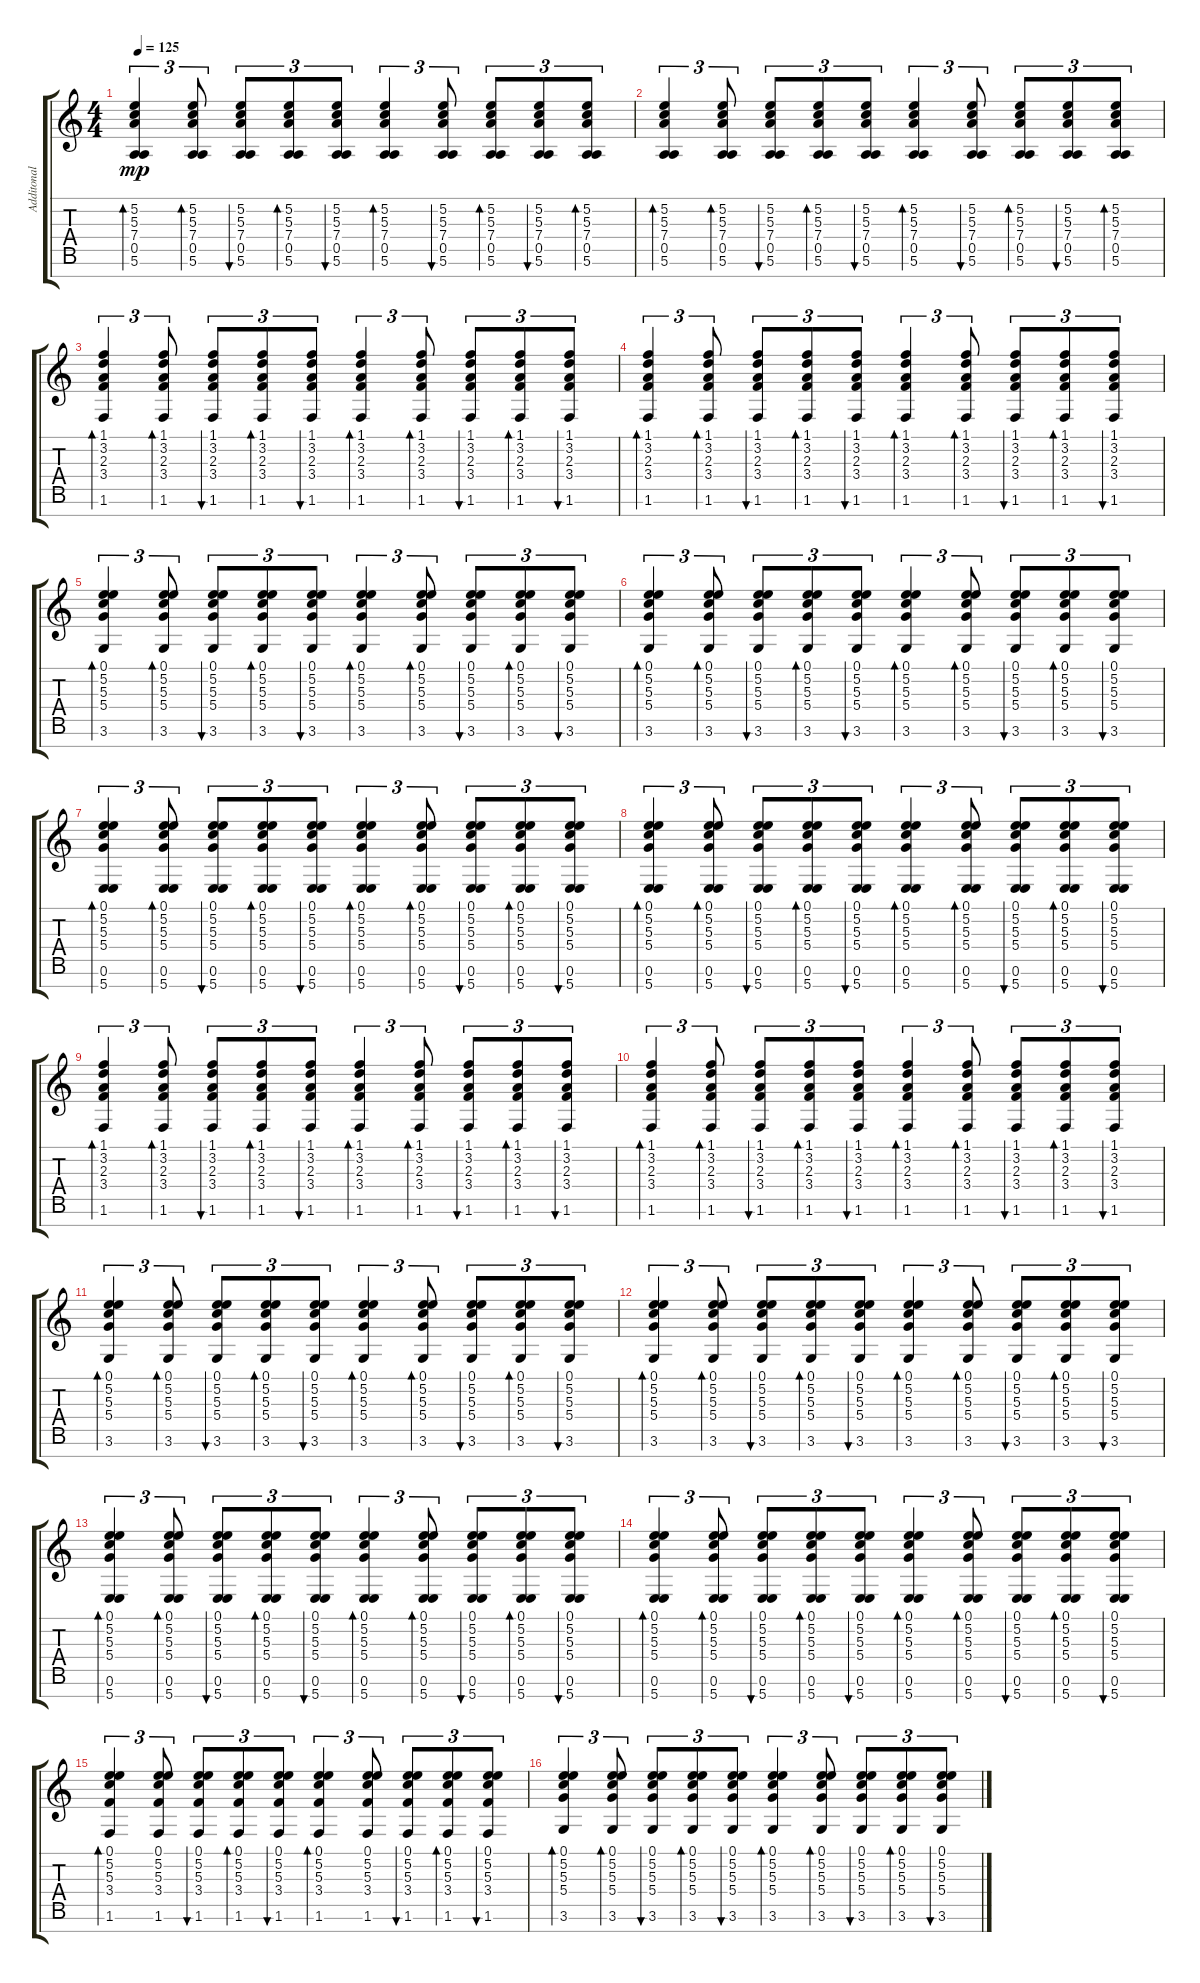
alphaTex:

\track ("Additonal" "Additonal") {instrument electricguitarclean}
\staff {score tabs}
\tuning (E4 B3 G3 D3 A2 E2 B1) {hide}
\ts (4 4)
\tempo 125
\clef g2
\ks c
(5.2 5.3 7.4 0.5 5.6).4{tu (3 2) bd 60 dy mp} (5.2 5.3 7.4 0.5 5.6).8{tu (3 2) bd 60} (5.2 5.3 7.4 0.5 5.6).8{tu (3 2) bu 60} (5.2 5.3 7.4 0.5 5.6).8{tu (3 2) bd 60} (5.2 5.3 7.4 0.5 5.6).8{tu (3 2) bu 60} (5.2 5.3 7.4 0.5 5.6).4{tu (3 2) bd 60} (5.2 5.3 7.4 0.5 5.6).8{tu (3 2) bu 60} (5.2 5.3 7.4 0.5 5.6).8{tu (3 2) bd 60} (5.2 5.3 7.4 0.5 5.6).8{tu (3 2) bu 60} (5.2 5.3 7.4 0.5 5.6).8{tu (3 2) bd 60} |
(5.2 5.3 7.4 0.5 5.6).4{tu (3 2) bd 60} (5.2 5.3 7.4 0.5 5.6).8{tu (3 2) bd 60} (5.2 5.3 7.4 0.5 5.6).8{tu (3 2) bu 60} (5.2 5.3 7.4 0.5 5.6).8{tu (3 2) bd 60} (5.2 5.3 7.4 0.5 5.6).8{tu (3 2) bu 60} (5.2 5.3 7.4 0.5 5.6).4{tu (3 2) bd 60} (5.2 5.3 7.4 0.5 5.6).8{tu (3 2) bu 60} (5.2 5.3 7.4 0.5 5.6).8{tu (3 2) bd 60} (5.2 5.3 7.4 0.5 5.6).8{tu (3 2) bu 60} (5.2 5.3 7.4 0.5 5.6).8{tu (3 2) bd 60} |
(1.1 3.2 2.3 3.4 1.6).4{tu (3 2) bd 60} (1.1 3.2 2.3 3.4 1.6).8{tu (3 2) bd 60} (1.1 3.2 2.3 3.4 1.6).8{tu (3 2) bu 60} (1.1 3.2 2.3 3.4 1.6).8{tu (3 2) bd 60} (1.1 3.2 2.3 3.4 1.6).8{tu (3 2) bu 60} (1.1 3.2 2.3 3.4 1.6).4{tu (3 2) bd 60} (1.1 3.2 2.3 3.4 1.6).8{tu (3 2) bd 60} (1.1 3.2 2.3 3.4 1.6).8{tu (3 2) bu 60} (1.1 3.2 2.3 3.4 1.6).8{tu (3 2) bd 60} (1.1 3.2 2.3 3.4 1.6).8{tu (3 2) bu 60} |
(1.1 3.2 2.3 3.4 1.6).4{tu (3 2) bd 60} (1.1 3.2 2.3 3.4 1.6).8{tu (3 2) bd 60} (1.1 3.2 2.3 3.4 1.6).8{tu (3 2) bu 60} (1.1 3.2 2.3 3.4 1.6).8{tu (3 2) bd 60} (1.1 3.2 2.3 3.4 1.6).8{tu (3 2) bu 60} (1.1 3.2 2.3 3.4 1.6).4{tu (3 2) bd 60} (1.1 3.2 2.3 3.4 1.6).8{tu (3 2) bd 60} (1.1 3.2 2.3 3.4 1.6).8{tu (3 2) bu 60} (1.1 3.2 2.3 3.4 1.6).8{tu (3 2) bd 60} (1.1 3.2 2.3 3.4 1.6).8{tu (3 2) bu 60} |
(0.1 5.2 5.3 5.4 3.6).4{tu (3 2) bd 60} (0.1 5.2 5.3 5.4 3.6).8{tu (3 2) bd 60} (0.1 5.2 5.3 5.4 3.6).8{tu (3 2) bu 60} (0.1 5.2 5.3 5.4 3.6).8{tu (3 2) bd 60} (0.1 5.2 5.3 5.4 3.6).8{tu (3 2) bu 60} (0.1 5.2 5.3 5.4 3.6).4{tu (3 2) bd 60} (0.1 5.2 5.3 5.4 3.6).8{tu (3 2) bd 60} (0.1 5.2 5.3 5.4 3.6).8{tu (3 2) bu 60} (0.1 5.2 5.3 5.4 3.6).8{tu (3 2) bd 60} (0.1 5.2 5.3 5.4 3.6).8{tu (3 2) bu 60} |
(0.1 5.2 5.3 5.4 3.6).4{tu (3 2) bd 60} (0.1 5.2 5.3 5.4 3.6).8{tu (3 2) bd 60} (0.1 5.2 5.3 5.4 3.6).8{tu (3 2) bu 60} (0.1 5.2 5.3 5.4 3.6).8{tu (3 2) bd 60} (0.1 5.2 5.3 5.4 3.6).8{tu (3 2) bu 60} (0.1 5.2 5.3 5.4 3.6).4{tu (3 2) bd 60} (0.1 5.2 5.3 5.4 3.6).8{tu (3 2) bd 60} (0.1 5.2 5.3 5.4 3.6).8{tu (3 2) bu 60} (0.1 5.2 5.3 5.4 3.6).8{tu (3 2) bd 60} (0.1 5.2 5.3 5.4 3.6).8{tu (3 2) bu 60} |
(0.1 5.2 5.3 5.4 0.6 5.7).4{tu (3 2) bd 60} (0.1 5.2 5.3 5.4 0.6 5.7).8{tu (3 2) bd 60} (0.1 5.2 5.3 5.4 0.6 5.7).8{tu (3 2) bu 60} (0.1 5.2 5.3 5.4 0.6 5.7).8{tu (3 2) bd 60} (0.1 5.2 5.3 5.4 0.6 5.7).8{tu (3 2) bu 60} (0.1 5.2 5.3 5.4 0.6 5.7).4{tu (3 2) bd 60} (0.1 5.2 5.3 5.4 0.6 5.7).8{tu (3 2) bd 60} (0.1 5.2 5.3 5.4 0.6 5.7).8{tu (3 2) bu 60} (0.1 5.2 5.3 5.4 0.6 5.7).8{tu (3 2) bd 60} (0.1 5.2 5.3 5.4 0.6 5.7).8{tu (3 2) bu 60} |
(0.1 5.2 5.3 5.4 0.6 5.7).4{tu (3 2) bd 60} (0.1 5.2 5.3 5.4 0.6 5.7).8{tu (3 2) bd 60} (0.1 5.2 5.3 5.4 0.6 5.7).8{tu (3 2) bu 60} (0.1 5.2 5.3 5.4 0.6 5.7).8{tu (3 2) bd 60} (0.1 5.2 5.3 5.4 0.6 5.7).8{tu (3 2) bu 60} (0.1 5.2 5.3 5.4 0.6 5.7).4{tu (3 2) bd 60} (0.1 5.2 5.3 5.4 0.6 5.7).8{tu (3 2) bd 60} (0.1 5.2 5.3 5.4 0.6 5.7).8{tu (3 2) bu 60} (0.1 5.2 5.3 5.4 0.6 5.7).8{tu (3 2) bd 60} (0.1 5.2 5.3 5.4 0.6 5.7).8{tu (3 2) bu 60} |
(1.1 3.2 2.3 3.4 1.6).4{tu (3 2) bd 60} (1.1 3.2 2.3 3.4 1.6).8{tu (3 2) bd 60} (1.1 3.2 2.3 3.4 1.6).8{tu (3 2) bu 60} (1.1 3.2 2.3 3.4 1.6).8{tu (3 2) bd 60} (1.1 3.2 2.3 3.4 1.6).8{tu (3 2) bu 60} (1.1 3.2 2.3 3.4 1.6).4{tu (3 2) bd 60} (1.1 3.2 2.3 3.4 1.6).8{tu (3 2) bd 60} (1.1 3.2 2.3 3.4 1.6).8{tu (3 2) bu 60} (1.1 3.2 2.3 3.4 1.6).8{tu (3 2) bd 60} (1.1 3.2 2.3 3.4 1.6).8{tu (3 2) bu 60} |
(1.1 3.2 2.3 3.4 1.6).4{tu (3 2) bd 60} (1.1 3.2 2.3 3.4 1.6).8{tu (3 2) bd 60} (1.1 3.2 2.3 3.4 1.6).8{tu (3 2) bu 60} (1.1 3.2 2.3 3.4 1.6).8{tu (3 2) bd 60} (1.1 3.2 2.3 3.4 1.6).8{tu (3 2) bu 60} (1.1 3.2 2.3 3.4 1.6).4{tu (3 2) bd 60} (1.1 3.2 2.3 3.4 1.6).8{tu (3 2) bd 60} (1.1 3.2 2.3 3.4 1.6).8{tu (3 2) bu 60} (1.1 3.2 2.3 3.4 1.6).8{tu (3 2) bd 60} (1.1 3.2 2.3 3.4 1.6).8{tu (3 2) bu 60} |
(0.1 5.2 5.3 5.4 3.6).4{tu (3 2) bd 60} (0.1 5.2 5.3 5.4 3.6).8{tu (3 2) bd 60} (0.1 5.2 5.3 5.4 3.6).8{tu (3 2) bu 60} (0.1 5.2 5.3 5.4 3.6).8{tu (3 2) bd 60} (0.1 5.2 5.3 5.4 3.6).8{tu (3 2) bu 60} (0.1 5.2 5.3 5.4 3.6).4{tu (3 2) bd 60} (0.1 5.2 5.3 5.4 3.6).8{tu (3 2) bd 60} (0.1 5.2 5.3 5.4 3.6).8{tu (3 2) bu 60} (0.1 5.2 5.3 5.4 3.6).8{tu (3 2) bd 60} (0.1 5.2 5.3 5.4 3.6).8{tu (3 2) bu 60} |
(0.1 5.2 5.3 5.4 3.6).4{tu (3 2) bd 60} (0.1 5.2 5.3 5.4 3.6).8{tu (3 2) bd 60} (0.1 5.2 5.3 5.4 3.6).8{tu (3 2) bu 60} (0.1 5.2 5.3 5.4 3.6).8{tu (3 2) bd 60} (0.1 5.2 5.3 5.4 3.6).8{tu (3 2) bu 60} (0.1 5.2 5.3 5.4 3.6).4{tu (3 2) bd 60} (0.1 5.2 5.3 5.4 3.6).8{tu (3 2) bd 60} (0.1 5.2 5.3 5.4 3.6).8{tu (3 2) bu 60} (0.1 5.2 5.3 5.4 3.6).8{tu (3 2) bd 60} (0.1 5.2 5.3 5.4 3.6).8{tu (3 2) bu 60} |
(0.1 5.2 5.3 5.4 0.6 5.7).4{tu (3 2) bd 60} (0.1 5.2 5.3 5.4 0.6 5.7).8{tu (3 2) bd 60} (0.1 5.2 5.3 5.4 0.6 5.7).8{tu (3 2) bu 60} (0.1 5.2 5.3 5.4 0.6 5.7).8{tu (3 2) bd 60} (0.1 5.2 5.3 5.4 0.6 5.7).8{tu (3 2) bu 60} (0.1 5.2 5.3 5.4 0.6 5.7).4{tu (3 2) bd 60} (0.1 5.2 5.3 5.4 0.6 5.7).8{tu (3 2) bd 60} (0.1 5.2 5.3 5.4 0.6 5.7).8{tu (3 2) bu 60} (0.1 5.2 5.3 5.4 0.6 5.7).8{tu (3 2) bd 60} (0.1 5.2 5.3 5.4 0.6 5.7).8{tu (3 2) bu 60} |
(0.1 5.2 5.3 5.4 0.6 5.7).4{tu (3 2) bd 60} (0.1 5.2 5.3 5.4 0.6 5.7).8{tu (3 2) bd 60} (0.1 5.2 5.3 5.4 0.6 5.7).8{tu (3 2) bu 60} (0.1 5.2 5.3 5.4 0.6 5.7).8{tu (3 2) bd 60} (0.1 5.2 5.3 5.4 0.6 5.7).8{tu (3 2) bu 60} (0.1 5.2 5.3 5.4 0.6 5.7).4{tu (3 2) bd 60} (0.1 5.2 5.3 5.4 0.6 5.7).8{tu (3 2) bd 60} (0.1 5.2 5.3 5.4 0.6 5.7).8{tu (3 2) bu 60} (0.1 5.2 5.3 5.4 0.6 5.7).8{tu (3 2) bd 60} (0.1 5.2 5.3 5.4 0.6 5.7).8{tu (3 2) bu 60} |
(0.1 5.2 5.3 3.4 1.6).4{tu (3 2) bd 60} (0.1 5.2 5.3 3.4 1.6).8{tu (3 2)} (0.1 5.2 5.3 3.4 1.6).8{tu (3 2) bu 60} (0.1 5.2 5.3 3.4 1.6).8{tu (3 2) bd 60} (0.1 5.2 5.3 3.4 1.6).8{tu (3 2) bu 60} (0.1 5.2 5.3 3.4 1.6).4{tu (3 2) bd 60} (0.1 5.2 5.3 3.4 1.6).8{tu (3 2)} (0.1 5.2 5.3 3.4 1.6).8{tu (3 2) bu 60} (0.1 5.2 5.3 3.4 1.6).8{tu (3 2) bd 60} (0.1 5.2 5.3 3.4 1.6).8{tu (3 2) bu 60} |
(0.1 5.2 5.3 5.4 3.6).4{tu (3 2) bd 60} (0.1 5.2 5.3 5.4 3.6).8{tu (3 2) bd 60} (0.1 5.2 5.3 5.4 3.6).8{tu (3 2) bu 60} (0.1 5.2 5.3 5.4 3.6).8{tu (3 2) bd 60} (0.1 5.2 5.3 5.4 3.6).8{tu (3 2) bu 60} (0.1 5.2 5.3 5.4 3.6).4{tu (3 2) bd 60} (0.1 5.2 5.3 5.4 3.6).8{tu (3 2) bd 60} (0.1 5.2 5.3 5.4 3.6).8{tu (3 2) bu 60} (0.1 5.2 5.3 5.4 3.6).8{tu (3 2) bd 60} (0.1 5.2 5.3 5.4 3.6).8{tu (3 2) bu 60}
